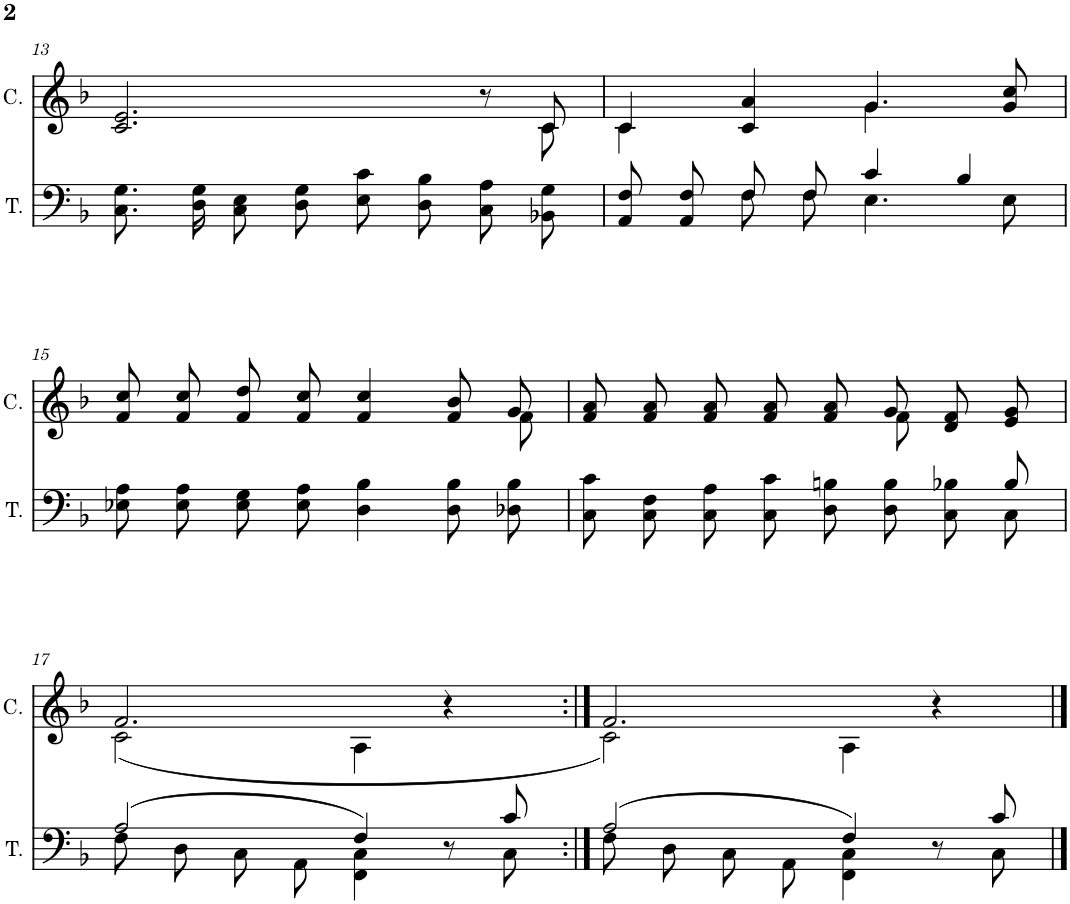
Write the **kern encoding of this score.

**kern	**kern
*part2	*part1
*staff2	*staff1
*I"T.	*I"C.
*I'T.	*I'C.
!!LO:PB:g=z
*clefF4	*clefG2
*k[b-]	*k[b-]
*M4/4	*M4/4
=13	=13
*	*^
8.C\ 8.G\L	2.c/ 2.e/	2..ryy
16D\ 16G\Jk	.	.
8C\ 8E\L	.	.
8D\ 8G\J	.	.
8E\ 8c\L	.	.
8D\ 8B-\J	.	.
8C\ 8A\L	8r	.
8BB-X\ 8G\J	8c/	8c\
=14	=14	=14
*^	*	*
8AA/ 8F/L	4ryy	4c/	4c\
8AA/ 8F/J	.	.	.
8F/L	8F\L	4c/ 4a/	4ryy
8F/J	8F\J	.	.
4c/	4.E\	4.g/	4.g\
4B-/	.	.	.
.	8E\	8g/ 8cc/	8ryy
*v	*v	*	*
!!LO:LB:g=z	!!
=15	=15	=15
8E-X\ 8A\L	8f/ 8cc/L	2..ryy
8E-\ 8A\J	8f/ 8cc/J	.
8E-\ 8G\L	8f/ 8dd/L	.
8E-\ 8A\J	8f/ 8cc/J	.
4D\ 4B-\	4f/ 4cc/	.
8D\ 8B-\L	8f/ 8b-/L	.
8D-X\ 8B-\J	8g/J	8f\
=16	=16	=16
*^	*	*
2..ryy	8C\ 8c\L	8f/ 8a/L	8ryy
*	*	*v	*v
.	8C\ 8F\J	8f/ 8a/J
.	8C\ 8A\L	8f/ 8a/L
.	8C\ 8c\J	8f/ 8a/J
.	8D\ 8Bn\L	8f/ 8a/L
*	*	*^
.	8D\ 8B\J	8g/J	8f\
.	8C/ 8B-X/L	8d/ 8f/L	4ryy
8B-/	8C/J	8e/ 8g/J	.
!!LO:LB:g=z	!!
=17	=17	=17	=17
(2A/	8F\L	2.f/	(2c\
.	8D\J	.	.
.	8C\L	.	.
.	8AA\J	.	.
4F/)	4FF\ 4C\	.	4A\
8r	8ryy	4r	4ryy
8c/	8C\	.	.
=18:|!	=18:|!	=18:|!	=18:|!
(2A/	8F\L	2.f/	2c\)
.	8D\J	.	.
.	8C\L	.	.
.	8AA\J	.	.
4F/)	4FF\ 4C\	.	4A\
8r	8ryy	4r	4ryy
8c/	8C\	.	.
*v	*v	*	*
*	*v	*v
==	==
*-	*-
